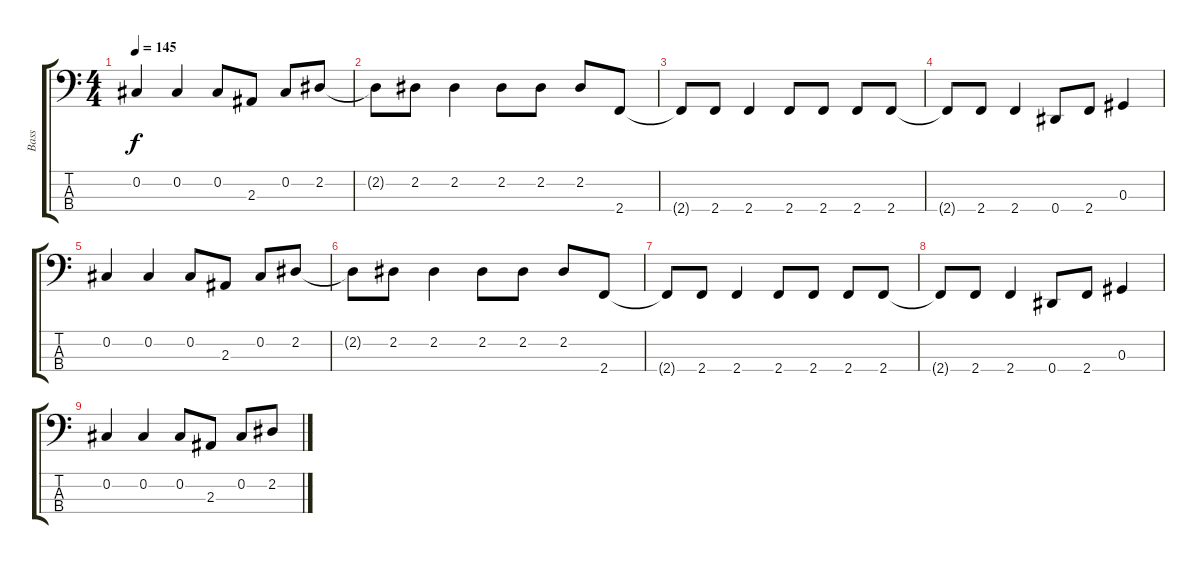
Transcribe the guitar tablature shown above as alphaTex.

\track ("Bass" "Bass") {instrument electricbasspick}
\staff {score tabs}
\tuning (Gb2 Db2 Ab1 Eb1) {hide}
\ts (4 4)
\tempo 145
\clef f4
\ks c
0.2.4{dy f} 0.2.4 0.2.8 2.3.8 0.2.8 2.2.8 |
2.2{t}.8 2.2.8 2.2.4 2.2.8 2.2.8 2.2.8 2.4.8 |
2.4{t}.8 2.4.8 2.4.4 2.4.8 2.4.8 2.4.8 2.4.8 |
2.4{t}.8 2.4.8 2.4.4 0.4.8 2.4.8 0.3.4 |
0.2.4 0.2.4 0.2.8 2.3.8 0.2.8 2.2.8 |
2.2{t}.8 2.2.8 2.2.4 2.2.8 2.2.8 2.2.8 2.4.8 |
2.4{t}.8 2.4.8 2.4.4 2.4.8 2.4.8 2.4.8 2.4.8 |
2.4{t}.8 2.4.8 2.4.4 0.4.8 2.4.8 0.3.4 |
0.2.4 0.2.4 0.2.8 2.3.8 0.2.8 2.2.8
